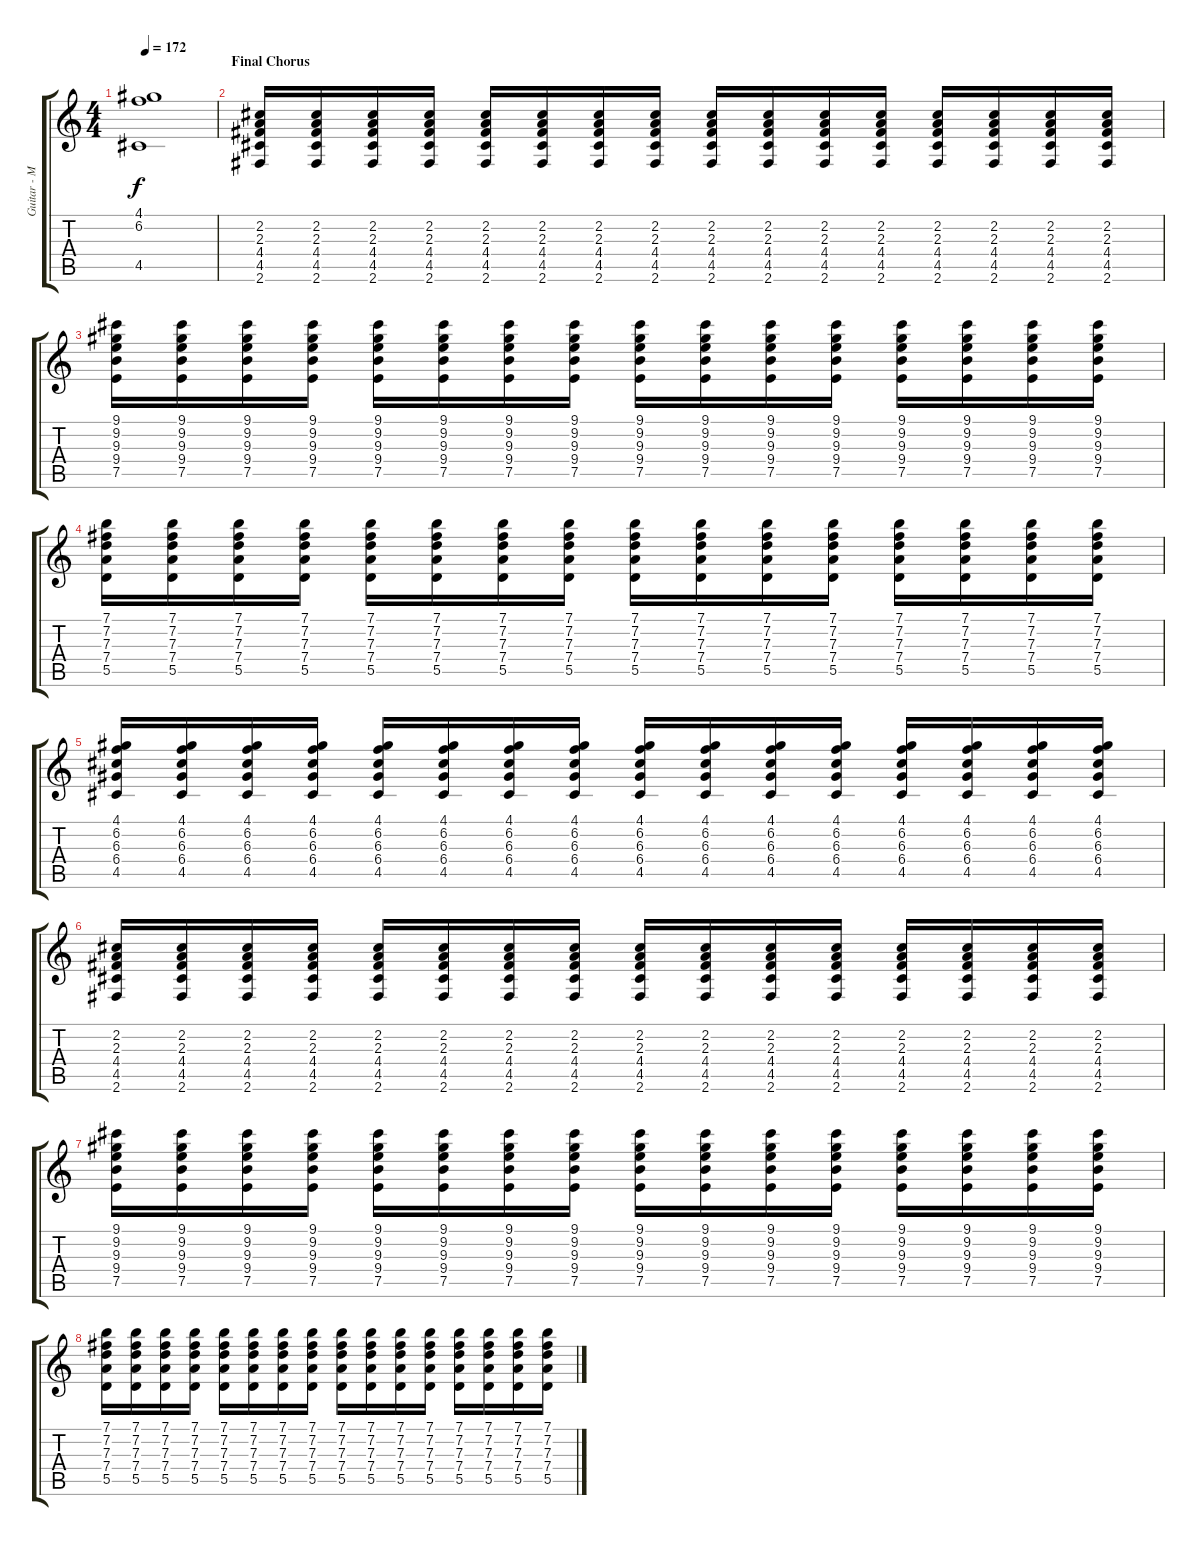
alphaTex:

\track ("Guitar - Mark Engles" "Guitar - M") {instrument distortionguitar}
\staff {score tabs}
\tuning (E4 B3 G3 D3 A2 E2) {hide}
\ts (4 4)
\tempo 172
\clef g2
\ks c
(4.1 6.2 4.5).1{dy f} |
\section ("" "Final Chorus")
(2.2 2.3 4.4 4.5 2.6).16{instrument distortionguitar} (2.2 2.3 4.4 4.5 2.6).16 (2.2 2.3 4.4 4.5 2.6).16 (2.2 2.3 4.4 4.5 2.6).16 (2.2 2.3 4.4 4.5 2.6).16 (2.2 2.3 4.4 4.5 2.6).16 (2.2 2.3 4.4 4.5 2.6).16 (2.2 2.3 4.4 4.5 2.6).16 (2.2 2.3 4.4 4.5 2.6).16 (2.2 2.3 4.4 4.5 2.6).16 (2.2 2.3 4.4 4.5 2.6).16 (2.2 2.3 4.4 4.5 2.6).16 (2.2 2.3 4.4 4.5 2.6).16 (2.2 2.3 4.4 4.5 2.6).16 (2.2 2.3 4.4 4.5 2.6).16 (2.2 2.3 4.4 4.5 2.6).16 |
(9.1 9.2 9.3 9.4 7.5).16 (9.1 9.2 9.3 9.4 7.5).16 (9.1 9.2 9.3 9.4 7.5).16 (9.1 9.2 9.3 9.4 7.5).16 (9.1 9.2 9.3 9.4 7.5).16 (9.1 9.2 9.3 9.4 7.5).16 (9.1 9.2 9.3 9.4 7.5).16 (9.1 9.2 9.3 9.4 7.5).16 (9.1 9.2 9.3 9.4 7.5).16 (9.1 9.2 9.3 9.4 7.5).16 (9.1 9.2 9.3 9.4 7.5).16 (9.1 9.2 9.3 9.4 7.5).16 (9.1 9.2 9.3 9.4 7.5).16 (9.1 9.2 9.3 9.4 7.5).16 (9.1 9.2 9.3 9.4 7.5).16 (9.1 9.2 9.3 9.4 7.5).16 |
(7.1 7.2 7.3 7.4 5.5).16 (7.1 7.2 7.3 7.4 5.5).16 (7.1 7.2 7.3 7.4 5.5).16 (7.1 7.2 7.3 7.4 5.5).16 (7.1 7.2 7.3 7.4 5.5).16 (7.1 7.2 7.3 7.4 5.5).16 (7.1 7.2 7.3 7.4 5.5).16 (7.1 7.2 7.3 7.4 5.5).16 (7.1 7.2 7.3 7.4 5.5).16 (7.1 7.2 7.3 7.4 5.5).16 (7.1 7.2 7.3 7.4 5.5).16 (7.1 7.2 7.3 7.4 5.5).16 (7.1 7.2 7.3 7.4 5.5).16 (7.1 7.2 7.3 7.4 5.5).16 (7.1 7.2 7.3 7.4 5.5).16 (7.1 7.2 7.3 7.4 5.5).16 |
(4.1 6.2 6.3 6.4 4.5).16 (4.1 6.2 6.3 6.4 4.5).16 (4.1 6.2 6.3 6.4 4.5).16 (4.1 6.2 6.3 6.4 4.5).16 (4.1 6.2 6.3 6.4 4.5).16 (4.1 6.2 6.3 6.4 4.5).16 (4.1 6.2 6.3 6.4 4.5).16 (4.1 6.2 6.3 6.4 4.5).16 (4.1 6.2 6.3 6.4 4.5).16 (4.1 6.2 6.3 6.4 4.5).16 (4.1 6.2 6.3 6.4 4.5).16 (4.1 6.2 6.3 6.4 4.5).16 (4.1 6.2 6.3 6.4 4.5).16 (4.1 6.2 6.3 6.4 4.5).16 (4.1 6.2 6.3 6.4 4.5).16 (4.1 6.2 6.3 6.4 4.5).16 |
(2.2 2.3 4.4 4.5 2.6).16 (2.2 2.3 4.4 4.5 2.6).16 (2.2 2.3 4.4 4.5 2.6).16 (2.2 2.3 4.4 4.5 2.6).16 (2.2 2.3 4.4 4.5 2.6).16 (2.2 2.3 4.4 4.5 2.6).16 (2.2 2.3 4.4 4.5 2.6).16 (2.2 2.3 4.4 4.5 2.6).16 (2.2 2.3 4.4 4.5 2.6).16 (2.2 2.3 4.4 4.5 2.6).16 (2.2 2.3 4.4 4.5 2.6).16 (2.2 2.3 4.4 4.5 2.6).16 (2.2 2.3 4.4 4.5 2.6).16 (2.2 2.3 4.4 4.5 2.6).16 (2.2 2.3 4.4 4.5 2.6).16 (2.2 2.3 4.4 4.5 2.6).16 |
(9.1 9.2 9.3 9.4 7.5).16 (9.1 9.2 9.3 9.4 7.5).16 (9.1 9.2 9.3 9.4 7.5).16 (9.1 9.2 9.3 9.4 7.5).16 (9.1 9.2 9.3 9.4 7.5).16 (9.1 9.2 9.3 9.4 7.5).16 (9.1 9.2 9.3 9.4 7.5).16 (9.1 9.2 9.3 9.4 7.5).16 (9.1 9.2 9.3 9.4 7.5).16 (9.1 9.2 9.3 9.4 7.5).16 (9.1 9.2 9.3 9.4 7.5).16 (9.1 9.2 9.3 9.4 7.5).16 (9.1 9.2 9.3 9.4 7.5).16 (9.1 9.2 9.3 9.4 7.5).16 (9.1 9.2 9.3 9.4 7.5).16 (9.1 9.2 9.3 9.4 7.5).16 |
(7.1 7.2 7.3 7.4 5.5).16 (7.1 7.2 7.3 7.4 5.5).16 (7.1 7.2 7.3 7.4 5.5).16 (7.1 7.2 7.3 7.4 5.5).16 (7.1 7.2 7.3 7.4 5.5).16 (7.1 7.2 7.3 7.4 5.5).16 (7.1 7.2 7.3 7.4 5.5).16 (7.1 7.2 7.3 7.4 5.5).16 (7.1 7.2 7.3 7.4 5.5).16 (7.1 7.2 7.3 7.4 5.5).16 (7.1 7.2 7.3 7.4 5.5).16 (7.1 7.2 7.3 7.4 5.5).16 (7.1 7.2 7.3 7.4 5.5).16 (7.1 7.2 7.3 7.4 5.5).16 (7.1 7.2 7.3 7.4 5.5).16 (7.1 7.2 7.3 7.4 5.5).16
